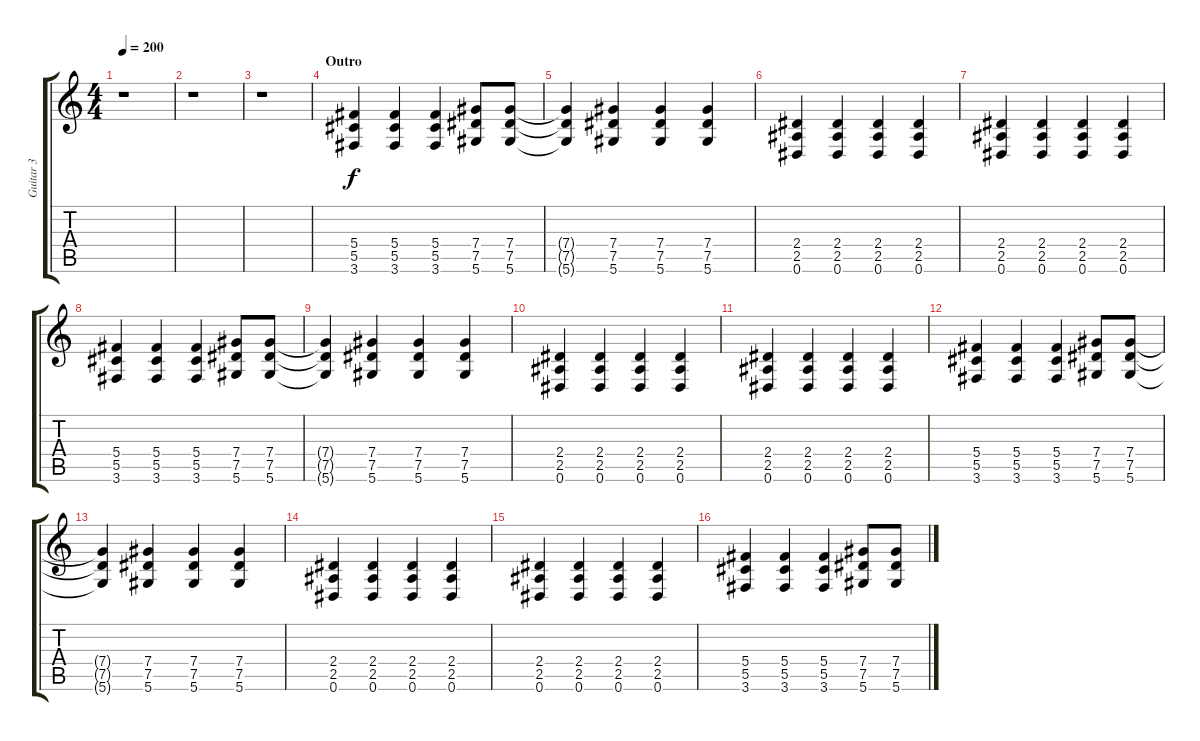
\track ("Guitar 3" "Guitar 3") {instrument distortionguitar}
\staff {score tabs}
\tuning (Eb4 Bb3 Gb3 Db3 Ab2 Eb2) {hide}
\ts (4 4)
\tempo 200
\clef g2
\ks c
r.1{dy f} |
r.1 |
r.1 |
\section ("" "Outro")
(5.4 5.5 3.6).4{volume 13 balance 8} (5.4 5.5 3.6).4 (5.4 5.5 3.6).4 (7.4 7.5 5.6).8 (7.4 7.5 5.6).8 |
(7.4{t} 7.5{t} 5.6{t}).4 (7.4 7.5 5.6).4 (7.4 7.5 5.6).4 (7.4 7.5 5.6).4 |
(2.4 2.5 0.6).4 (2.4 2.5 0.6).4 (2.4 2.5 0.6).4 (2.4 2.5 0.6).4 |
(2.4 2.5 0.6).4 (2.4 2.5 0.6).4 (2.4 2.5 0.6).4 (2.4 2.5 0.6).4 |
(5.4 5.5 3.6).4 (5.4 5.5 3.6).4 (5.4 5.5 3.6).4 (7.4 7.5 5.6).8 (7.4 7.5 5.6).8 |
(7.4{t} 7.5{t} 5.6{t}).4 (7.4 7.5 5.6).4 (7.4 7.5 5.6).4 (7.4 7.5 5.6).4 |
(2.4 2.5 0.6).4 (2.4 2.5 0.6).4 (2.4 2.5 0.6).4 (2.4 2.5 0.6).4 |
(2.4 2.5 0.6).4 (2.4 2.5 0.6).4 (2.4 2.5 0.6).4 (2.4 2.5 0.6).4 |
(5.4 5.5 3.6).4 (5.4 5.5 3.6).4 (5.4 5.5 3.6).4 (7.4 7.5 5.6).8 (7.4 7.5 5.6).8 |
(7.4{t} 7.5{t} 5.6{t}).4 (7.4 7.5 5.6).4 (7.4 7.5 5.6).4 (7.4 7.5 5.6).4 |
(2.4 2.5 0.6).4 (2.4 2.5 0.6).4 (2.4 2.5 0.6).4 (2.4 2.5 0.6).4 |
(2.4 2.5 0.6).4 (2.4 2.5 0.6).4 (2.4 2.5 0.6).4 (2.4 2.5 0.6).4 |
(5.4 5.5 3.6).4 (5.4 5.5 3.6).4 (5.4 5.5 3.6).4 (7.4 7.5 5.6).8 (7.4 7.5 5.6).8
